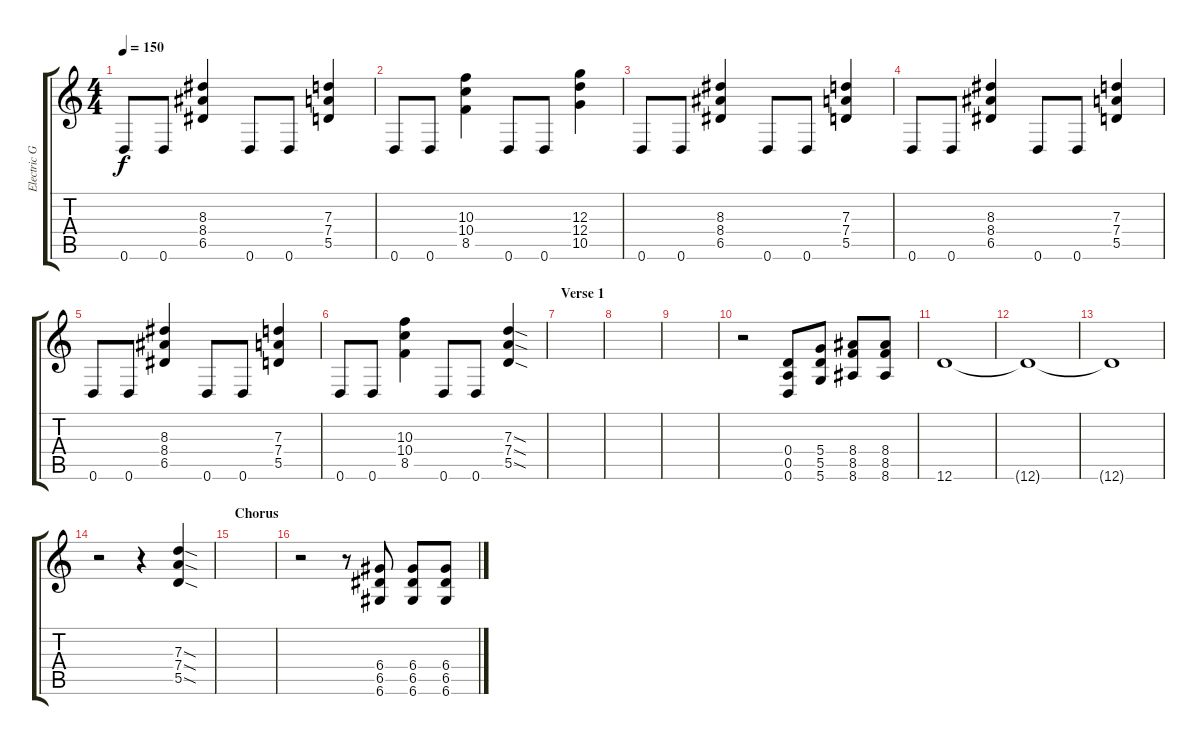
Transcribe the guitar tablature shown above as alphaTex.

\track ("Electric Guitar 1" "Electric G") {instrument overdrivenguitar}
\staff {score tabs}
\tuning (E4 B3 G3 D3 A2 D2) {hide}
\ts (4 4)
\tempo 150
\clef g2
\ks c
0.6.8{dy f} 0.6.8 (8.3 8.4 6.5).4 0.6.8 0.6.8 (7.3 7.4 5.5).4 |
0.6.8 0.6.8 (10.3 10.4 8.5).4 0.6.8 0.6.8 (12.3 12.4 10.5).4 |
0.6.8 0.6.8 (8.3 8.4 6.5).4 0.6.8 0.6.8 (7.3 7.4 5.5).4 |
0.6.8 0.6.8 (8.3 8.4 6.5).4 0.6.8 0.6.8 (7.3 7.4 5.5).4 |
0.6.8 0.6.8 (8.3 8.4 6.5).4 0.6.8 0.6.8 (7.3 7.4 5.5).4 |
0.6.8 0.6.8 (10.3 10.4 8.5).4 0.6.8 0.6.8 (7.3{sod} 7.4{sod} 5.5{sod}).4 |
\section ("" "Verse 1")
|
|
|
r.2 (0.4 0.5 0.6).8 (5.4 5.5 5.6).8 (8.4 8.5 8.6).8 (8.4 8.5 8.6).8 |
12.6.1 |
12.6{t}.1 |
12.6{t}.1 |
r.2 r.4 (7.3{sod} 7.4{sod} 5.5{sod}).4 |
\section ("" "Chorus")
|
r.2 r.8 (6.4 6.5 6.6).8 (6.4 6.5 6.6).8 (6.4 6.5 6.6).8
